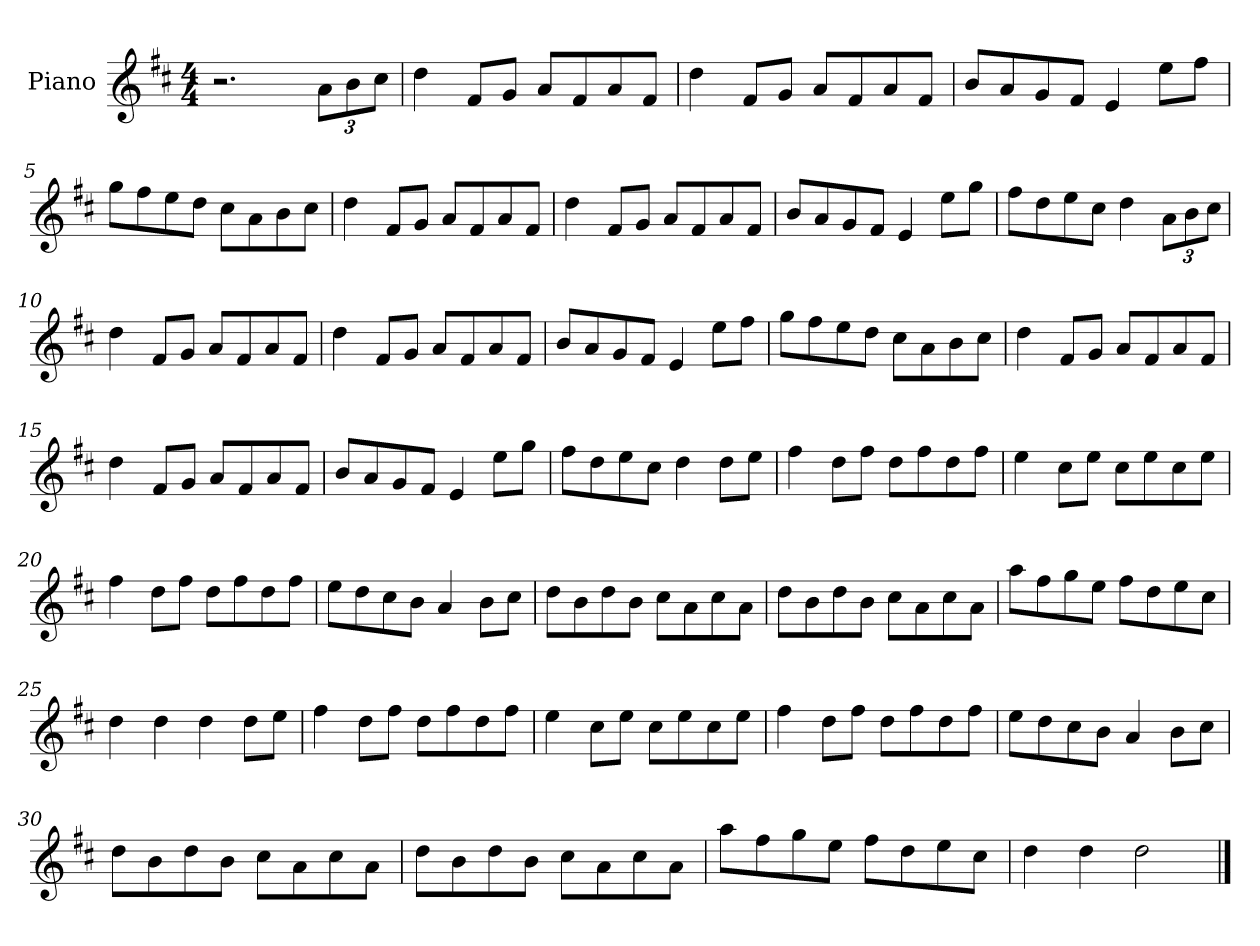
**kern
*part1
*staff1
*I"Piano
*I'Pno
*clefG2
*k[f#c#]
*M4/4
=1
2.r
*Xbrackettup
12a\L
12b\
12cc#\J
=2
4dd\
8f#/L
8g/J
8a/L
8f#/
8a/
8f#/J
=3
4dd\
8f#/L
8g/J
8a/L
8f#/
8a/
8f#/J
=4
8b/L
8a/
8g/
8f#/J
4e/
8ee\L
8ff#\J
=5
8gg\L
8ff#\
8ee\
8dd\J
8cc#\L
8a\
8b\
8cc#\J
=6
4dd\
8f#/L
8g/J
8a/L
8f#/
8a/
8f#/J
=7
4dd\
8f#/L
8g/J
8a/L
8f#/
8a/
8f#/J
=8
8b/L
8a/
8g/
8f#/J
4e/
8ee\L
8gg\J
=9
8ff#\L
8dd\
8ee\
8cc#\J
4dd\
12a\L
12b\
12cc#\J
=10
4dd\
8f#/L
8g/J
8a/L
8f#/
8a/
8f#/J
=11
4dd\
8f#/L
8g/J
8a/L
8f#/
8a/
8f#/J
=12
8b/L
8a/
8g/
8f#/J
4e/
8ee\L
8ff#\J
=13
8gg\L
8ff#\
8ee\
8dd\J
8cc#\L
8a\
8b\
8cc#\J
=14
4dd\
8f#/L
8g/J
8a/L
8f#/
8a/
8f#/J
=15
4dd\
8f#/L
8g/J
8a/L
8f#/
8a/
8f#/J
=16
8b/L
8a/
8g/
8f#/J
4e/
8ee\L
8gg\J
=17
8ff#\L
8dd\
8ee\
8cc#\J
4dd\
8dd\L
8ee\J
=18
4ff#\
8dd\L
8ff#\J
8dd\L
8ff#\
8dd\
8ff#\J
=19
4ee\
8cc#\L
8ee\J
8cc#\L
8ee\
8cc#\
8ee\J
=20
4ff#\
8dd\L
8ff#\J
8dd\L
8ff#\
8dd\
8ff#\J
=21
8ee\L
8dd\
8cc#\
8b\J
4a/
8b\L
8cc#\J
=22
8dd\L
8b\
8dd\
8b\J
8cc#\L
8a\
8cc#\
8a\J
=23
8dd\L
8b\
8dd\
8b\J
8cc#\L
8a\
8cc#\
8a\J
=24
8aa\L
8ff#\
8gg\
8ee\J
8ff#\L
8dd\
8ee\
8cc#\J
=25
4dd\
4dd\
4dd\
8dd\L
8ee\J
=26
4ff#\
8dd\L
8ff#\J
8dd\L
8ff#\
8dd\
8ff#\J
=27
4ee\
8cc#\L
8ee\J
8cc#\L
8ee\
8cc#\
8ee\J
=28
4ff#\
8dd\L
8ff#\J
8dd\L
8ff#\
8dd\
8ff#\J
=29
8ee\L
8dd\
8cc#\
8b\J
4a/
8b\L
8cc#\J
=30
8dd\L
8b\
8dd\
8b\J
8cc#\L
8a\
8cc#\
8a\J
=31
8dd\L
8b\
8dd\
8b\J
8cc#\L
8a\
8cc#\
8a\J
=32
8aa\L
8ff#\
8gg\
8ee\J
8ff#\L
8dd\
8ee\
8cc#\J
=33
4dd\
4dd\
2dd\
==
*-
